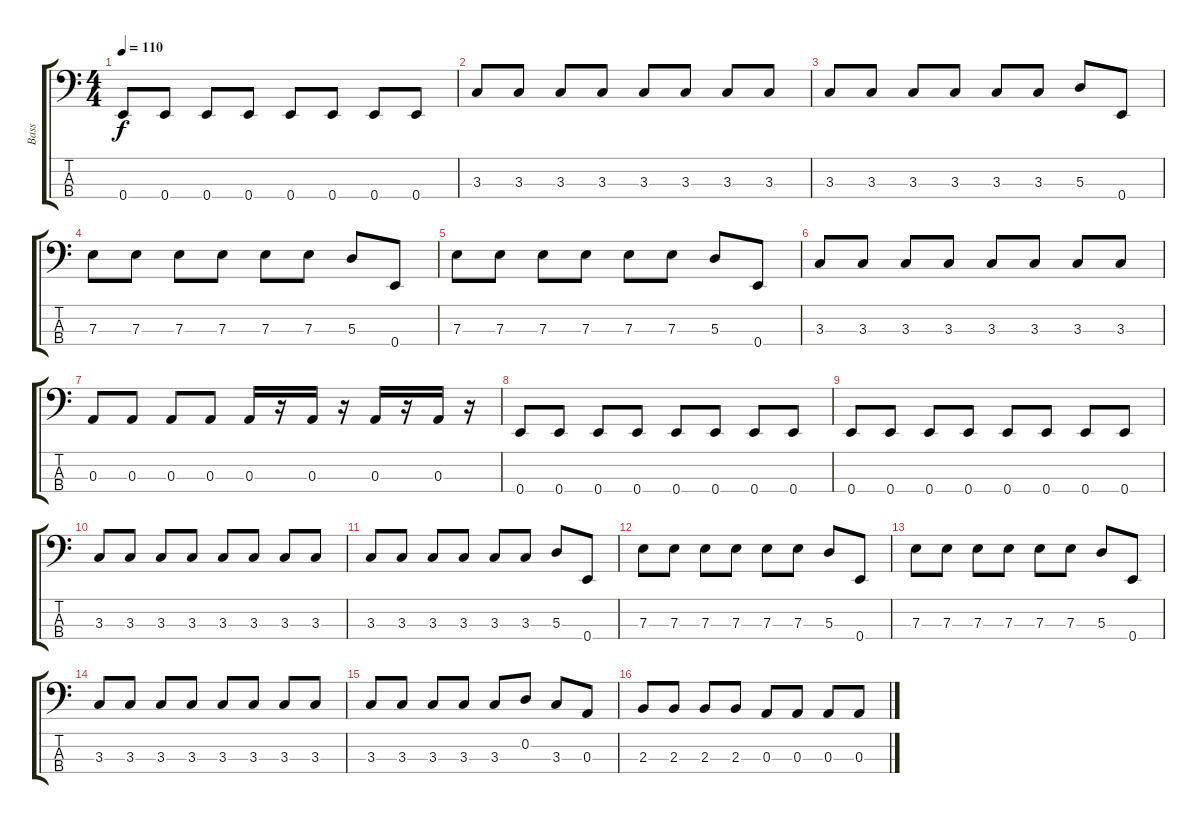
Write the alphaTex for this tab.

\track ("Bass" "Bass") {instrument electricbassfinger}
\staff {score tabs}
\tuning (G2 D2 A1 E1) {hide}
\ts (4 4)
\tempo 110
\clef f4
\ks c
0.4.8{dy f} 0.4.8 0.4.8 0.4.8 0.4.8 0.4.8 0.4.8 0.4.8 |
3.3.8 3.3.8 3.3.8 3.3.8 3.3.8 3.3.8 3.3.8 3.3.8 |
3.3.8 3.3.8 3.3.8 3.3.8 3.3.8 3.3.8 5.3.8 0.4.8 |
7.3.8 7.3.8 7.3.8 7.3.8 7.3.8 7.3.8 5.3.8 0.4.8 |
7.3.8 7.3.8 7.3.8 7.3.8 7.3.8 7.3.8 5.3.8 0.4.8 |
3.3.8 3.3.8 3.3.8 3.3.8 3.3.8 3.3.8 3.3.8 3.3.8 |
0.3.8 0.3.8 0.3.8 0.3.8 0.3.16 r.16 0.3.16 r.16 0.3.16 r.16 0.3.16 r.16 |
0.4.8 0.4.8 0.4.8 0.4.8 0.4.8 0.4.8 0.4.8 0.4.8 |
0.4.8 0.4.8 0.4.8 0.4.8 0.4.8 0.4.8 0.4.8 0.4.8 |
3.3.8 3.3.8 3.3.8 3.3.8 3.3.8 3.3.8 3.3.8 3.3.8 |
3.3.8 3.3.8 3.3.8 3.3.8 3.3.8 3.3.8 5.3.8 0.4.8 |
7.3.8 7.3.8 7.3.8 7.3.8 7.3.8 7.3.8 5.3.8 0.4.8 |
7.3.8 7.3.8 7.3.8 7.3.8 7.3.8 7.3.8 5.3.8 0.4.8 |
3.3.8 3.3.8 3.3.8 3.3.8 3.3.8 3.3.8 3.3.8 3.3.8 |
3.3.8 3.3.8 3.3.8 3.3.8 3.3.8 0.2.8 3.3.8 0.3.8 |
2.3.8 2.3.8 2.3.8 2.3.8 0.3.8 0.3.8 0.3.8 0.3.8
